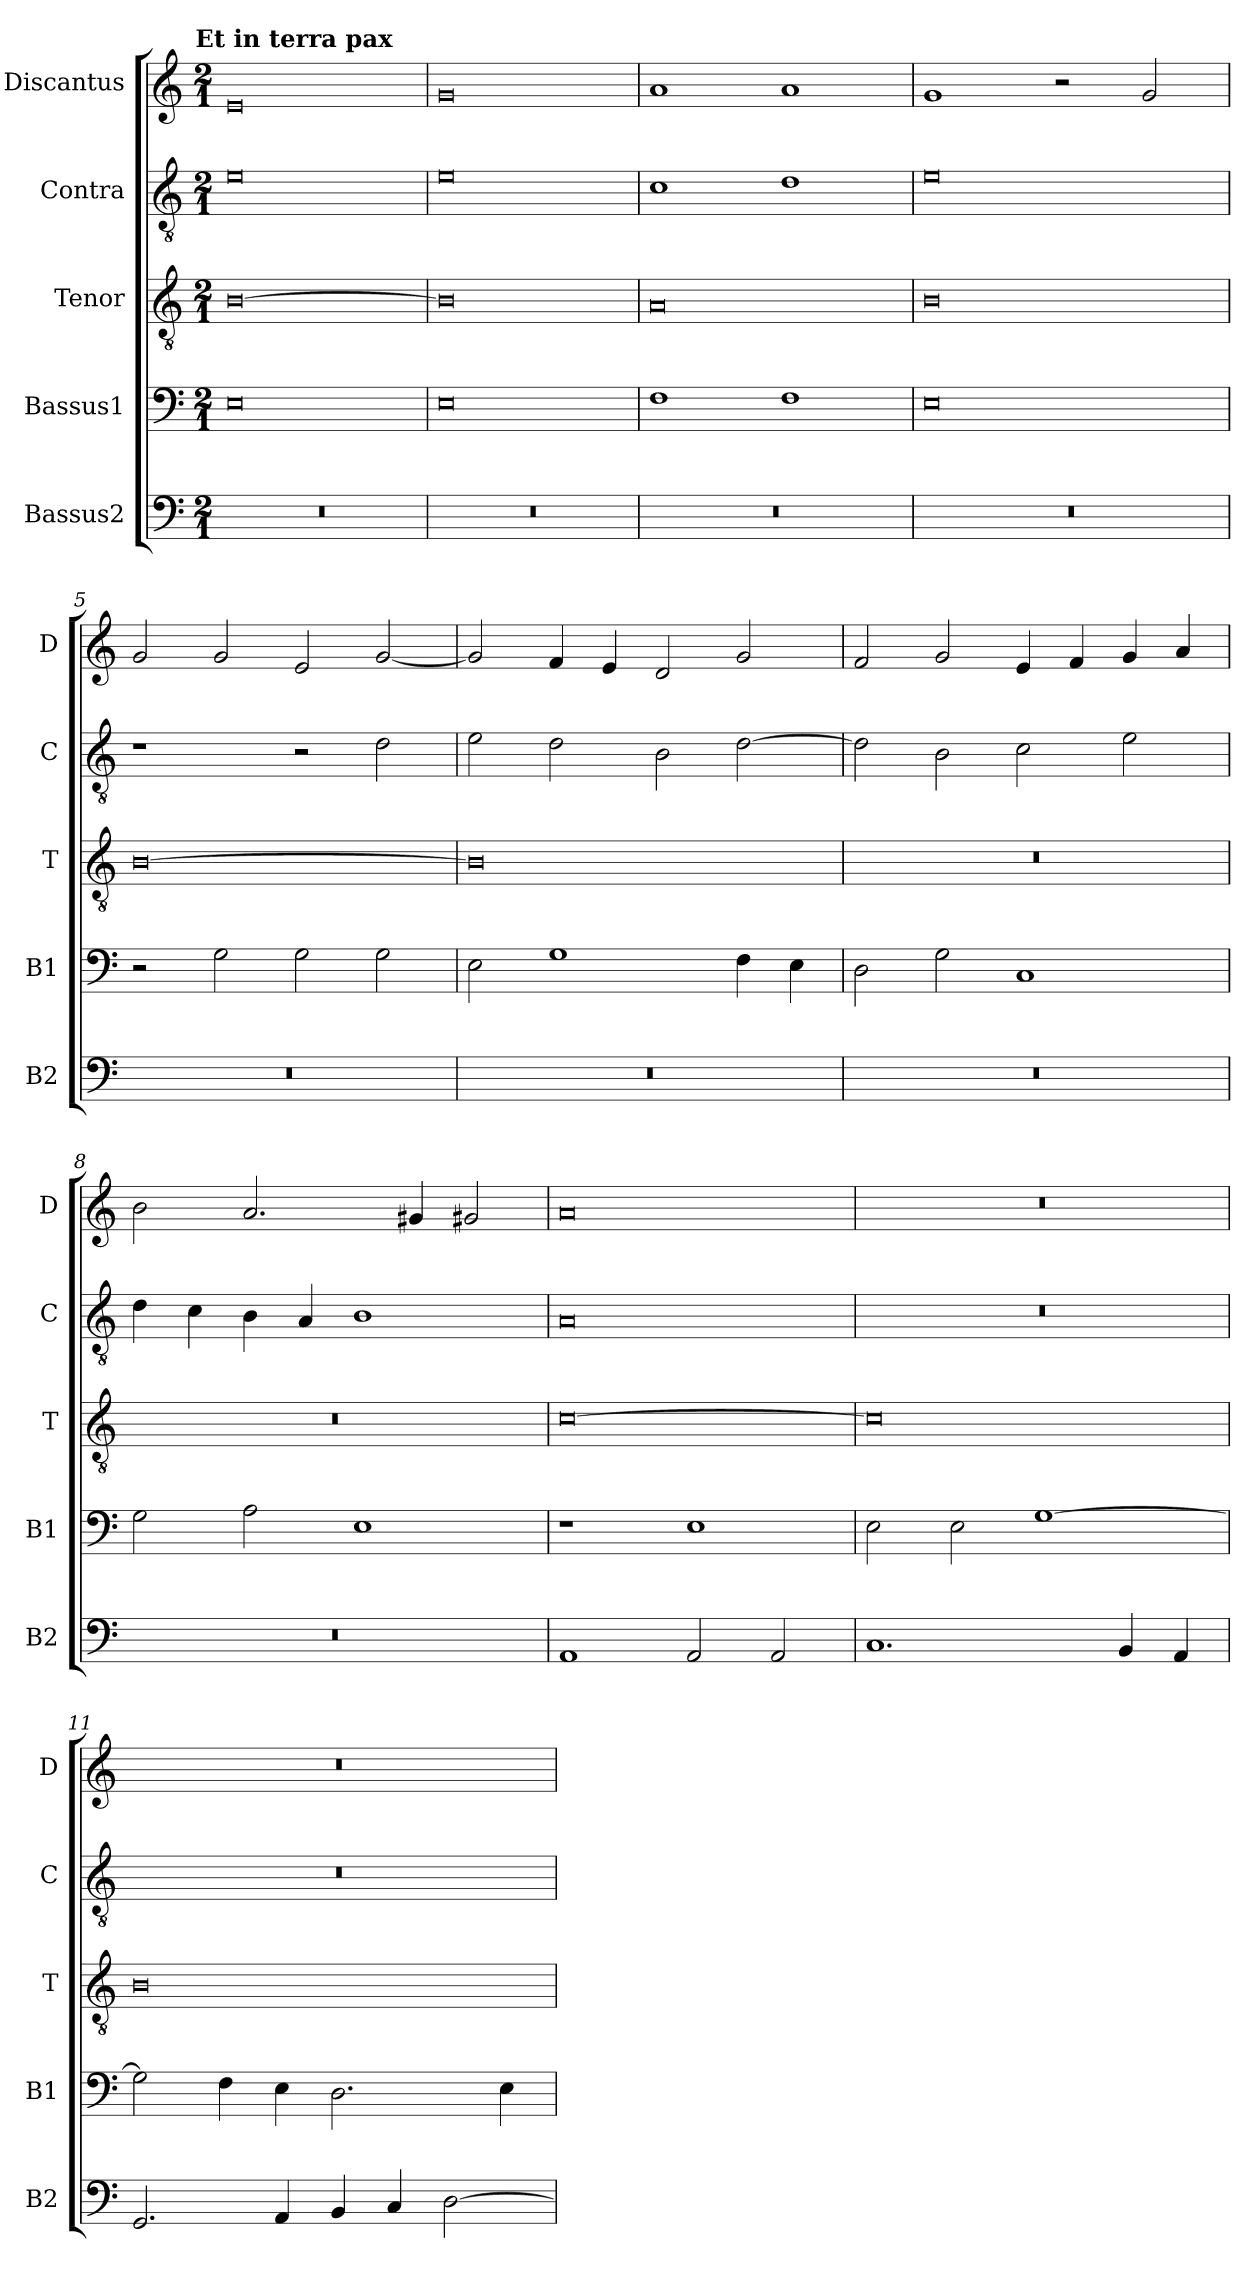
**kern	**kern	**kern	**kern	**kern
*part5	*part4	*part3	*part2	*part1
*staff5	*staff4	*staff3	*staff2	*staff1
*I"Bassus2	*I"Bassus1	*I"Tenor	*I"Contra	*I"Discantus
*I'B2	*I'B1	*I'T	*I'C	*I'D
*clefF4	*clefF4	*clefGv2	*clefGv2	*clefG2
*k[]	*k[]	*k[]	*k[]	*k[]
!!LO:TX:omd:t=Et in terra pax
*M2/1	*M2/1	*M2/1	*M2/1	*M2/1
=1	=1	=1	=1	=1
0r	0E	[0B	0e	0e
=2	=2	=2	=2	=2
0r	0E	0B]	0e	0g
=3	=3	=3	=3	=3
0r	1F	0A	1c	1a
.	1F	.	1d	1a
=4	=4	=4	=4	=4
0r	0E	0B	0e	1g
.	.	.	.	2r
.	.	.	.	2g/
=5	=5	=5	=5	=5
0r	2r	[0B	1r	2g/
.	2G\	.	.	2g/
.	2G\	.	2r	2e/
.	2G\	.	2d\	[2g/
=6	=6	=6	=6	=6
0r	2E\	0B]	2e\	2g/]
.	1G	.	2d\	4f/
.	.	.	.	4e/
.	.	.	2B\	2d/
.	4F\	.	[2d\	2g/
.	4E\	.	.	.
=7	=7	=7	=7	=7
0r	2D\	0r	2d\]	2f/
.	2G\	.	2B\	2g/
.	1C	.	2c\	4e/
.	.	.	.	4f/
.	.	.	2e\	4g/
.	.	.	.	4a/
=8	=8	=8	=8	=8
0r	2G\	0r	4d\	2b\
.	.	.	4c\	.
.	2A\	.	4B\	2.a/
.	.	.	4A/	.
.	1E	.	1B	.
.	.	.	.	4g#X/
.	.	.	.	2g#X/
=9	=9	=9	=9	=9
1AA	1r	[0c	0A	0a
2AA/	1E	.	.	.
2AA/	.	.	.	.
=10	=10	=10	=10	=10
1.C	2E\	0c]	0r	0r
.	2E\	.	.	.
.	[1G	.	.	.
4BB/	.	.	.	.
4AA/	.	.	.	.
=11	=11	=11	=11	=11
2.GG/	2G\]	0B	0r	0r
.	4F\	.	.	.
4AA/	4E\	.	.	.
4BB/	2.D\	.	.	.
4C/	.	.	.	.
[2D\	.	.	.	.
.	4E\	.	.	.
=	=	=	=	=
*-	*-	*-	*-	*-
